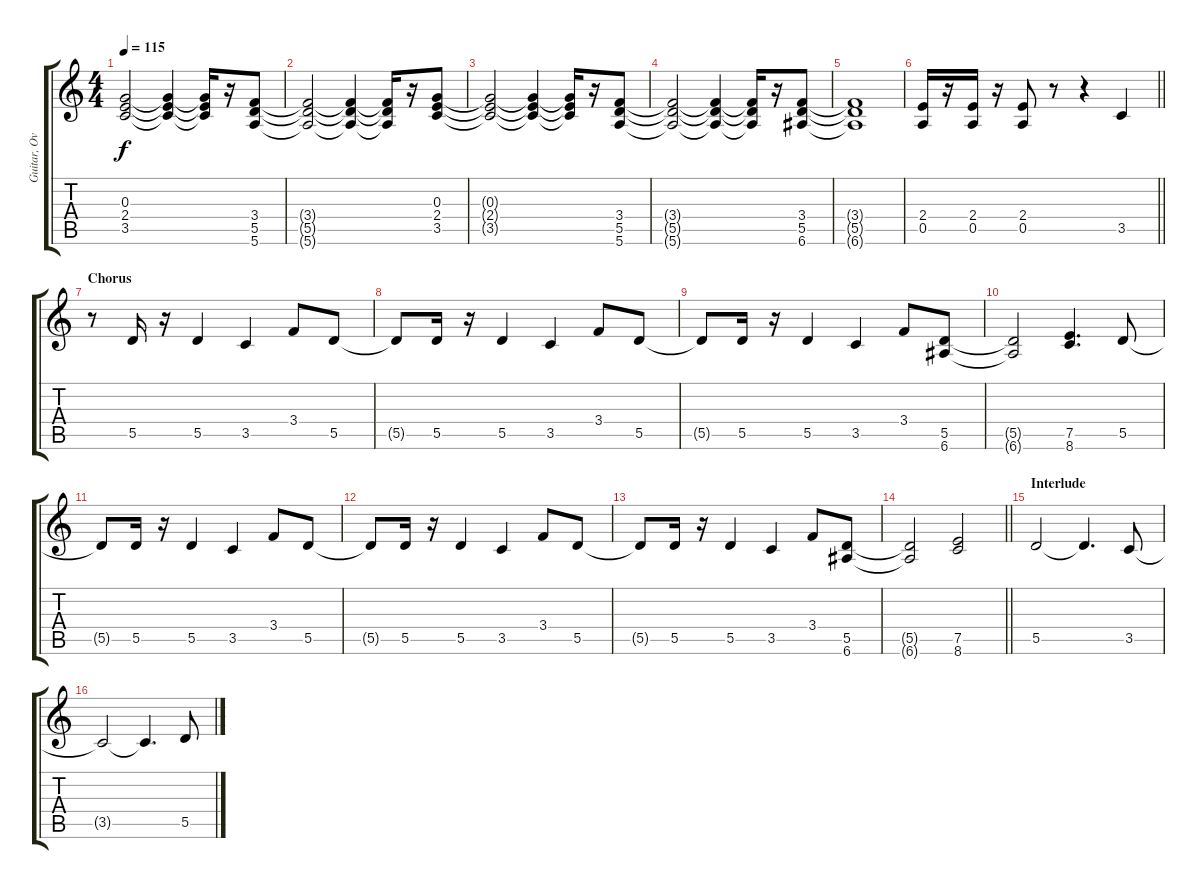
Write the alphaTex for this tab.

\track ("Guitar, Overdriven" "Guitar, Ov") {instrument overdrivenguitar}
\staff {score tabs}
\tuning (E4 B3 G3 D3 A2 E2) {hide}
\ts (4 4)
\tempo 115
\clef g2
\ks c
(0.3{t} 2.4{t} 3.5{t}).2{dy f} (0.3{t} 2.4{t} 3.5{t}).4 (0.3{t} 2.4{t} 3.5{t}).16 r.16 (3.4 5.5 5.6).8 |
(3.4{t} 5.5{t} 5.6{t}).2 (3.4{t} 5.5{t} 5.6{t}).4 (3.4{t} 5.5{t} 5.6{t}).16 r.16 (0.3 2.4 3.5).8 |
(0.3{t} 2.4{t} 3.5{t}).2 (0.3{t} 2.4{t} 3.5{t}).4 (0.3{t} 2.4{t} 3.5{t}).16 r.16 (3.4 5.5 5.6).8 |
(3.4{t} 5.5{t} 5.6{t}).2 (3.4{t} 5.5{t} 5.6{t}).4 (3.4{t} 5.5{t} 5.6{t}).16 r.16 (3.4 5.5 6.6).8 |
(3.4{t} 5.5{t} 6.6{t}).1 |
\barLineRight lightlight
(2.4 0.5).16 r.16 (2.4 0.5).16 r.16 (2.4 0.5).8 r.8 r.4 3.5.4 |
\section ("" "Chorus")
r.8 5.5.16 r.16 5.5.4 3.5.4 3.4.8 5.5.8 |
5.5{t}.8 5.5.16 r.16 5.5.4 3.5.4 3.4.8 5.5.8 |
5.5{t}.8 5.5.16 r.16 5.5.4 3.5.4 3.4.8 (5.5 6.6).8 |
(5.5{t} 6.6{t}).2 (7.5 8.6).4{d} 5.5.8 |
5.5{t}.8 5.5.16 r.16 5.5.4 3.5.4 3.4.8 5.5.8 |
5.5{t}.8 5.5.16 r.16 5.5.4 3.5.4 3.4.8 5.5.8 |
5.5{t}.8 5.5.16 r.16 5.5.4 3.5.4 3.4.8 (5.5 6.6).8 |
\barLineRight lightlight
(5.5{t} 6.6{t}).2 (7.5 8.6).2 |
\section ("" "Interlude")
5.5.2 5.5{t}.4{d} 3.5.8 |
3.5{t}.2 3.5{t}.4{d} 5.5.8
